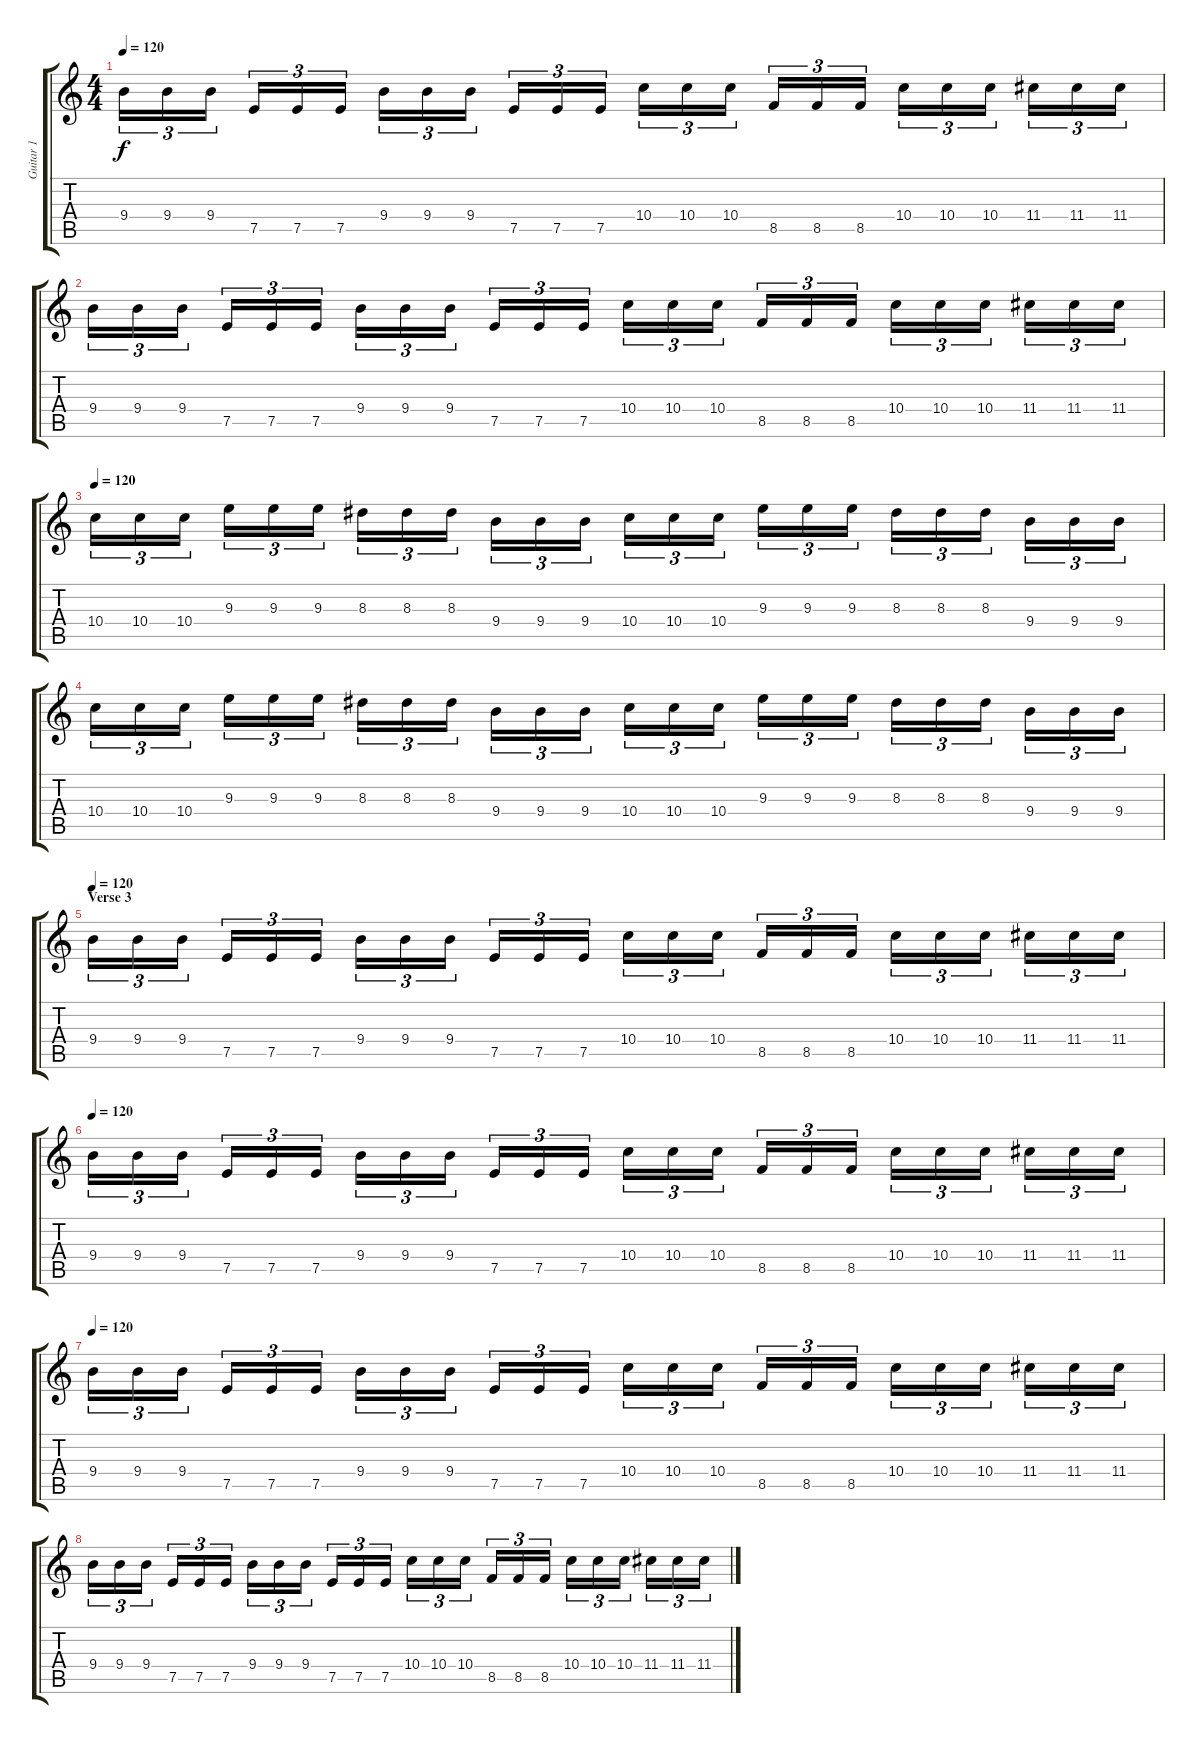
\track ("Guitar 1" "Guitar 1") {instrument distortionguitar}
\staff {score tabs}
\tuning (E4 B3 G3 D3 A2 E2) {hide}
\ts (4 4)
\tempo 120
\clef g2
\ks c
9.4.16{tu (3 2) dy f} 9.4.16{tu (3 2)} 9.4.16{tu (3 2)} 7.5.16{tu (3 2)} 7.5.16{tu (3 2)} 7.5.16{tu (3 2)} 9.4.16{tu (3 2)} 9.4.16{tu (3 2)} 9.4.16{tu (3 2)} 7.5.16{tu (3 2)} 7.5.16{tu (3 2)} 7.5.16{tu (3 2)} 10.4.16{tu (3 2)} 10.4.16{tu (3 2)} 10.4.16{tu (3 2)} 8.5.16{tu (3 2)} 8.5.16{tu (3 2)} 8.5.16{tu (3 2)} 10.4.16{tu (3 2)} 10.4.16{tu (3 2)} 10.4.16{tu (3 2)} 11.4.16{tu (3 2)} 11.4.16{tu (3 2)} 11.4.16{tu (3 2)} |
9.4.16{tu (3 2)} 9.4.16{tu (3 2)} 9.4.16{tu (3 2)} 7.5.16{tu (3 2)} 7.5.16{tu (3 2)} 7.5.16{tu (3 2)} 9.4.16{tu (3 2)} 9.4.16{tu (3 2)} 9.4.16{tu (3 2)} 7.5.16{tu (3 2)} 7.5.16{tu (3 2)} 7.5.16{tu (3 2)} 10.4.16{tu (3 2)} 10.4.16{tu (3 2)} 10.4.16{tu (3 2)} 8.5.16{tu (3 2)} 8.5.16{tu (3 2)} 8.5.16{tu (3 2)} 10.4.16{tu (3 2)} 10.4.16{tu (3 2)} 10.4.16{tu (3 2)} 11.4.16{tu (3 2)} 11.4.16{tu (3 2)} 11.4.16{tu (3 2)} |
\tempo 120
10.4.16{tu (3 2)} 10.4.16{tu (3 2)} 10.4.16{tu (3 2)} 9.3.16{tu (3 2)} 9.3.16{tu (3 2)} 9.3.16{tu (3 2)} 8.3.16{tu (3 2)} 8.3.16{tu (3 2)} 8.3.16{tu (3 2)} 9.4.16{tu (3 2)} 9.4.16{tu (3 2)} 9.4.16{tu (3 2)} 10.4.16{tu (3 2)} 10.4.16{tu (3 2)} 10.4.16{tu (3 2)} 9.3.16{tu (3 2)} 9.3.16{tu (3 2)} 9.3.16{tu (3 2)} 8.3.16{tu (3 2)} 8.3.16{tu (3 2)} 8.3.16{tu (3 2)} 9.4.16{tu (3 2)} 9.4.16{tu (3 2)} 9.4.16{tu (3 2)} |
10.4.16{tu (3 2)} 10.4.16{tu (3 2)} 10.4.16{tu (3 2)} 9.3.16{tu (3 2)} 9.3.16{tu (3 2)} 9.3.16{tu (3 2)} 8.3.16{tu (3 2)} 8.3.16{tu (3 2)} 8.3.16{tu (3 2)} 9.4.16{tu (3 2)} 9.4.16{tu (3 2)} 9.4.16{tu (3 2)} 10.4.16{tu (3 2)} 10.4.16{tu (3 2)} 10.4.16{tu (3 2)} 9.3.16{tu (3 2)} 9.3.16{tu (3 2)} 9.3.16{tu (3 2)} 8.3.16{tu (3 2)} 8.3.16{tu (3 2)} 8.3.16{tu (3 2)} 9.4.16{tu (3 2)} 9.4.16{tu (3 2)} 9.4.16{tu (3 2)} |
\section ("" "Verse 3")
\tempo 120
9.4.16{tu (3 2)} 9.4.16{tu (3 2)} 9.4.16{tu (3 2)} 7.5.16{tu (3 2)} 7.5.16{tu (3 2)} 7.5.16{tu (3 2)} 9.4.16{tu (3 2)} 9.4.16{tu (3 2)} 9.4.16{tu (3 2)} 7.5.16{tu (3 2)} 7.5.16{tu (3 2)} 7.5.16{tu (3 2)} 10.4.16{tu (3 2)} 10.4.16{tu (3 2)} 10.4.16{tu (3 2)} 8.5.16{tu (3 2)} 8.5.16{tu (3 2)} 8.5.16{tu (3 2)} 10.4.16{tu (3 2)} 10.4.16{tu (3 2)} 10.4.16{tu (3 2)} 11.4.16{tu (3 2)} 11.4.16{tu (3 2)} 11.4.16{tu (3 2)} |
\tempo 120
9.4.16{tu (3 2)} 9.4.16{tu (3 2)} 9.4.16{tu (3 2)} 7.5.16{tu (3 2)} 7.5.16{tu (3 2)} 7.5.16{tu (3 2)} 9.4.16{tu (3 2)} 9.4.16{tu (3 2)} 9.4.16{tu (3 2)} 7.5.16{tu (3 2)} 7.5.16{tu (3 2)} 7.5.16{tu (3 2)} 10.4.16{tu (3 2)} 10.4.16{tu (3 2)} 10.4.16{tu (3 2)} 8.5.16{tu (3 2)} 8.5.16{tu (3 2)} 8.5.16{tu (3 2)} 10.4.16{tu (3 2)} 10.4.16{tu (3 2)} 10.4.16{tu (3 2)} 11.4.16{tu (3 2)} 11.4.16{tu (3 2)} 11.4.16{tu (3 2)} |
\tempo 120
9.4.16{tu (3 2)} 9.4.16{tu (3 2)} 9.4.16{tu (3 2)} 7.5.16{tu (3 2)} 7.5.16{tu (3 2)} 7.5.16{tu (3 2)} 9.4.16{tu (3 2)} 9.4.16{tu (3 2)} 9.4.16{tu (3 2)} 7.5.16{tu (3 2)} 7.5.16{tu (3 2)} 7.5.16{tu (3 2)} 10.4.16{tu (3 2)} 10.4.16{tu (3 2)} 10.4.16{tu (3 2)} 8.5.16{tu (3 2)} 8.5.16{tu (3 2)} 8.5.16{tu (3 2)} 10.4.16{tu (3 2)} 10.4.16{tu (3 2)} 10.4.16{tu (3 2)} 11.4.16{tu (3 2)} 11.4.16{tu (3 2)} 11.4.16{tu (3 2)} |
9.4.16{tu (3 2)} 9.4.16{tu (3 2)} 9.4.16{tu (3 2)} 7.5.16{tu (3 2)} 7.5.16{tu (3 2)} 7.5.16{tu (3 2)} 9.4.16{tu (3 2)} 9.4.16{tu (3 2)} 9.4.16{tu (3 2)} 7.5.16{tu (3 2)} 7.5.16{tu (3 2)} 7.5.16{tu (3 2)} 10.4.16{tu (3 2)} 10.4.16{tu (3 2)} 10.4.16{tu (3 2)} 8.5.16{tu (3 2)} 8.5.16{tu (3 2)} 8.5.16{tu (3 2)} 10.4.16{tu (3 2)} 10.4.16{tu (3 2)} 10.4.16{tu (3 2)} 11.4.16{tu (3 2)} 11.4.16{tu (3 2)} 11.4.16{tu (3 2)}
